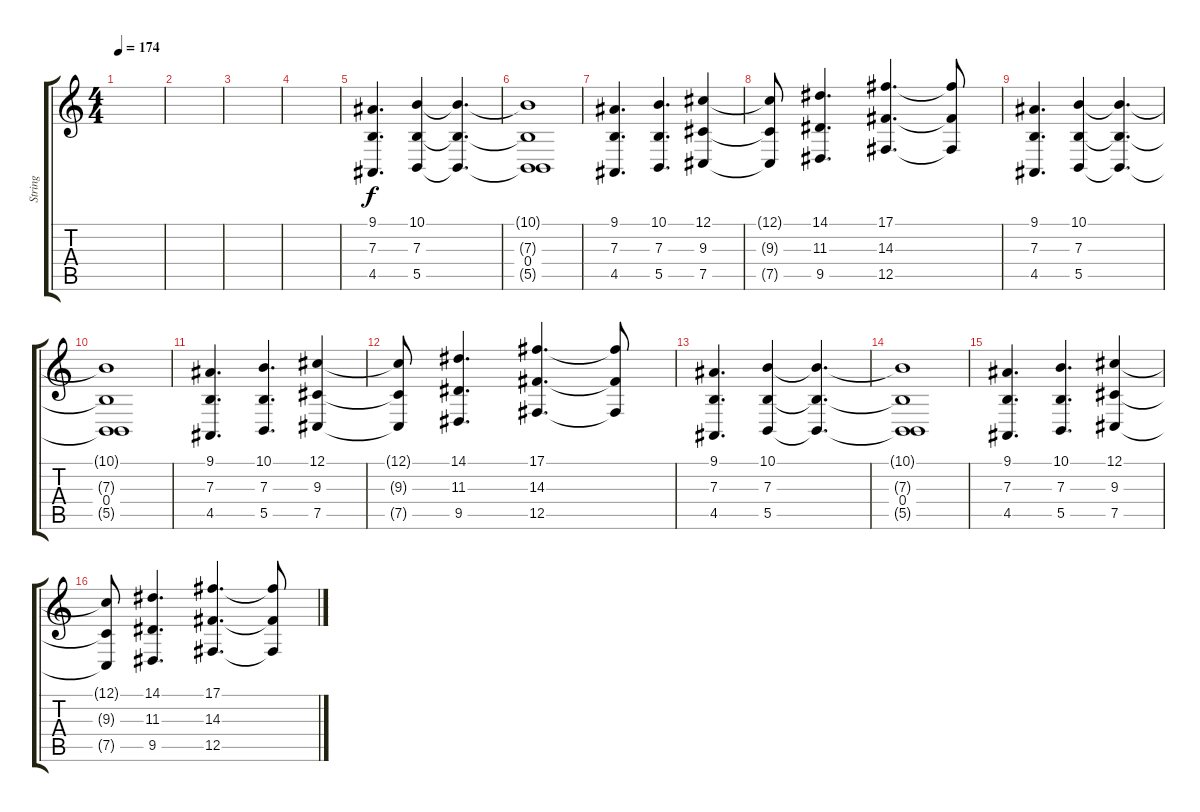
\track ("String" "String") {instrument stringensemble1}
\staff {score tabs}
\tuning (Db4 Ab3 E3 B2 Gb2 B1) {hide}
\ts (4 4)
\tempo 174
\clef g2
\ks c
|
|
|
|
(9.1 7.3 4.5).4{d} (10.1 7.3 5.5).4 (10.1{t} 7.3{t} 5.5{t}).4{d} |
(10.1{t} 7.3{t} 0.4 5.5{t}).1 |
(9.1 7.3 4.5).4{d} (10.1 7.3 5.5).4{d} (12.1 9.3 7.5).4 |
(12.1{t} 9.3{t} 7.5{t}).8 (14.1 11.3 9.5).4{d} (17.1 14.3 12.5).4{d} (17.1{t} 14.3{t} 12.5{t}).8 |
(9.1 7.3 4.5).4{d} (10.1 7.3 5.5).4 (10.1{t} 7.3{t} 5.5{t}).4{d} |
(10.1{t} 7.3{t} 0.4 5.5{t}).1 |
(9.1 7.3 4.5).4{d} (10.1 7.3 5.5).4{d} (12.1 9.3 7.5).4 |
(12.1{t} 9.3{t} 7.5{t}).8 (14.1 11.3 9.5).4{d} (17.1 14.3 12.5).4{d} (17.1{t} 14.3{t} 12.5{t}).8 |
(9.1 7.3 4.5).4{d} (10.1 7.3 5.5).4 (10.1{t} 7.3{t} 5.5{t}).4{d} |
(10.1{t} 7.3{t} 0.4 5.5{t}).1 |
(9.1 7.3 4.5).4{d} (10.1 7.3 5.5).4{d} (12.1 9.3 7.5).4 |
(12.1{t} 9.3{t} 7.5{t}).8 (14.1 11.3 9.5).4{d} (17.1 14.3 12.5).4{d} (17.1{t} 14.3{t} 12.5{t}).8
